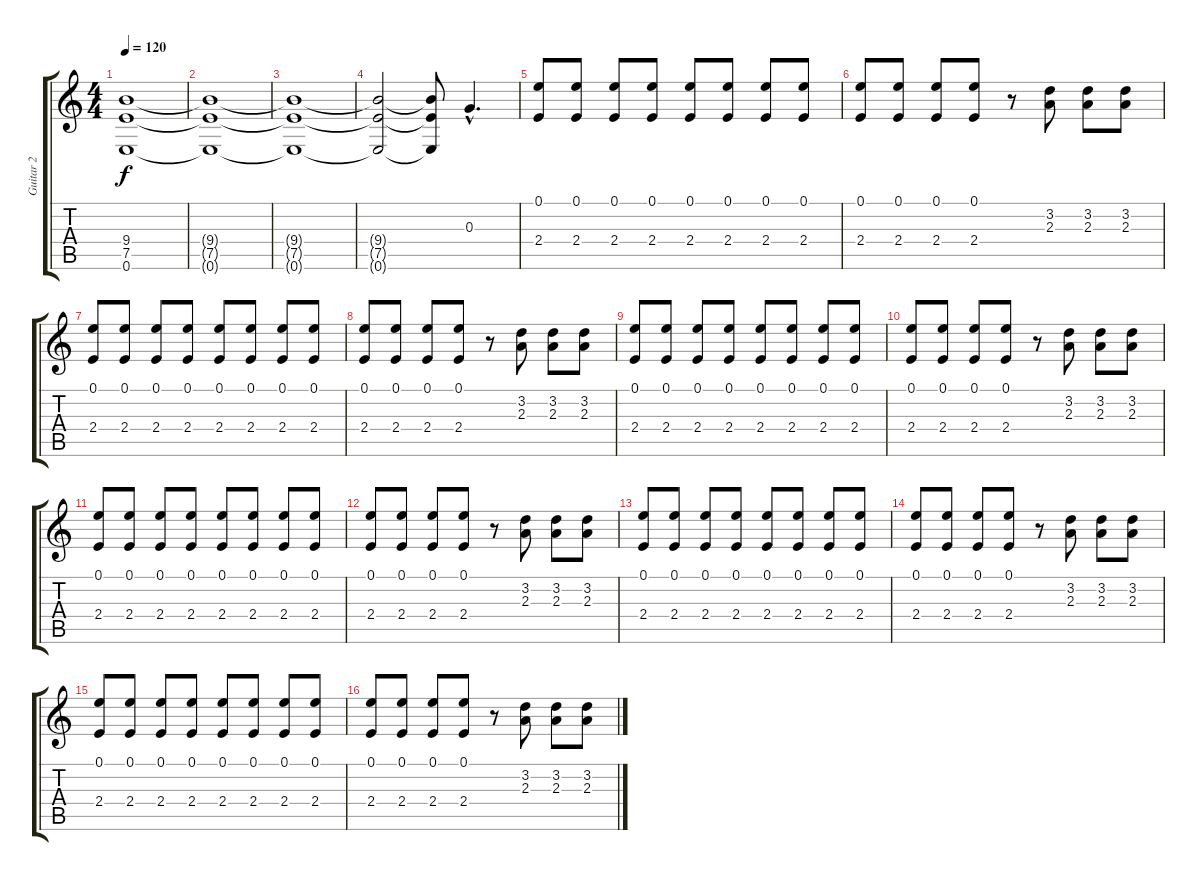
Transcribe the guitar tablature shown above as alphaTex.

\track ("Guitar 2" "Guitar 2") {instrument distortionguitar}
\staff {score tabs}
\tuning (E4 B3 G3 D3 A2 E2) {hide}
\ts (4 4)
\tempo 120
\clef g2
\ks c
(9.4 7.5 0.6).1{dy f} |
(9.4{t} 7.5{t} 0.6{t}).1 |
(9.4{t} 7.5{t} 0.6{t}).1 |
(9.4{t} 7.5{t} 0.6{t}).2 (9.4{t} 7.5{t} 0.6{t}).8 0.3{hac}.4{d} |
(0.1 2.4).8{instrument distortionguitar} (0.1 2.4).8 (0.1 2.4).8 (0.1 2.4).8 (0.1 2.4).8 (0.1 2.4).8 (0.1 2.4).8 (0.1 2.4).8 |
(0.1 2.4).8 (0.1 2.4).8 (0.1 2.4).8 (0.1 2.4).8 r.8 (3.2 2.3).8 (3.2 2.3).8 (3.2 2.3).8 |
(0.1 2.4).8 (0.1 2.4).8 (0.1 2.4).8 (0.1 2.4).8 (0.1 2.4).8 (0.1 2.4).8 (0.1 2.4).8 (0.1 2.4).8 |
(0.1 2.4).8 (0.1 2.4).8 (0.1 2.4).8 (0.1 2.4).8 r.8 (3.2 2.3).8 (3.2 2.3).8 (3.2 2.3).8 |
(0.1 2.4).8 (0.1 2.4).8 (0.1 2.4).8 (0.1 2.4).8 (0.1 2.4).8 (0.1 2.4).8 (0.1 2.4).8 (0.1 2.4).8 |
(0.1 2.4).8 (0.1 2.4).8 (0.1 2.4).8 (0.1 2.4).8 r.8 (3.2 2.3).8 (3.2 2.3).8 (3.2 2.3).8 |
(0.1 2.4).8 (0.1 2.4).8 (0.1 2.4).8 (0.1 2.4).8 (0.1 2.4).8 (0.1 2.4).8 (0.1 2.4).8 (0.1 2.4).8 |
(0.1 2.4).8 (0.1 2.4).8 (0.1 2.4).8 (0.1 2.4).8 r.8 (3.2 2.3).8 (3.2 2.3).8 (3.2 2.3).8 |
(0.1 2.4).8 (0.1 2.4).8 (0.1 2.4).8 (0.1 2.4).8 (0.1 2.4).8 (0.1 2.4).8 (0.1 2.4).8 (0.1 2.4).8 |
(0.1 2.4).8 (0.1 2.4).8 (0.1 2.4).8 (0.1 2.4).8 r.8 (3.2 2.3).8 (3.2 2.3).8 (3.2 2.3).8 |
(0.1 2.4).8 (0.1 2.4).8 (0.1 2.4).8 (0.1 2.4).8 (0.1 2.4).8 (0.1 2.4).8 (0.1 2.4).8 (0.1 2.4).8 |
(0.1 2.4).8 (0.1 2.4).8 (0.1 2.4).8 (0.1 2.4).8 r.8 (3.2 2.3).8 (3.2 2.3).8 (3.2 2.3).8
